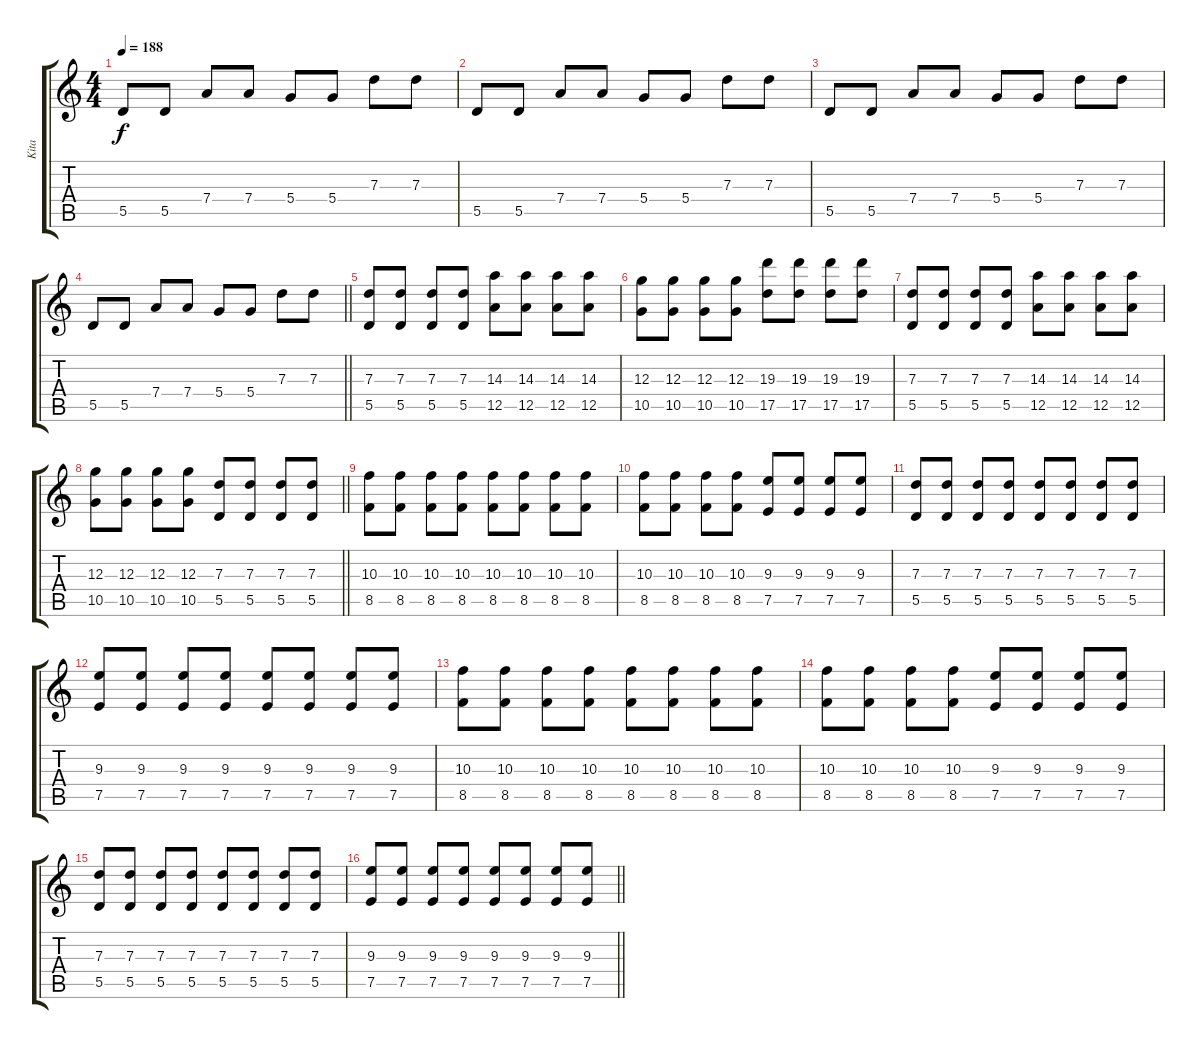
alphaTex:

\track ("Kita" "Kita") {instrument distortionguitar}
\staff {score tabs}
\tuning (E4 B3 G3 D3 A2 E2) {hide}
\ts (4 4)
\tempo 188
\clef g2
\ks c
5.5.8{dy f} 5.5.8 7.4.8 7.4.8 5.4.8 5.4.8 7.3.8 7.3.8 |
5.5.8 5.5.8 7.4.8 7.4.8 5.4.8 5.4.8 7.3.8 7.3.8 |
5.5.8 5.5.8 7.4.8 7.4.8 5.4.8 5.4.8 7.3.8 7.3.8 |
\barLineRight lightlight
5.5.8 5.5.8 7.4.8 7.4.8 5.4.8 5.4.8 7.3.8 7.3.8 |
(7.3 5.5).8 (7.3 5.5).8 (7.3 5.5).8 (7.3 5.5).8 (14.3 12.5).8 (14.3 12.5).8 (14.3 12.5).8 (14.3 12.5).8 |
(12.3 10.5).8 (12.3 10.5).8 (12.3 10.5).8 (12.3 10.5).8 (19.3 17.5).8 (19.3 17.5).8 (19.3 17.5).8 (19.3 17.5).8 |
(7.3 5.5).8 (7.3 5.5).8 (7.3 5.5).8 (7.3 5.5).8 (14.3 12.5).8 (14.3 12.5).8 (14.3 12.5).8 (14.3 12.5).8 |
\barLineRight lightlight
(12.3 10.5).8 (12.3 10.5).8 (12.3 10.5).8 (12.3 10.5).8 (7.3 5.5).8 (7.3 5.5).8 (7.3 5.5).8 (7.3 5.5).8 |
(10.3 8.5).8 (10.3 8.5).8 (10.3 8.5).8 (10.3 8.5).8 (10.3 8.5).8 (10.3 8.5).8 (10.3 8.5).8 (10.3 8.5).8 |
(10.3 8.5).8 (10.3 8.5).8 (10.3 8.5).8 (10.3 8.5).8 (9.3 7.5).8 (9.3 7.5).8 (9.3 7.5).8 (9.3 7.5).8 |
(7.3 5.5).8 (7.3 5.5).8 (7.3 5.5).8 (7.3 5.5).8 (7.3 5.5).8 (7.3 5.5).8 (7.3 5.5).8 (7.3 5.5).8 |
(9.3 7.5).8 (9.3 7.5).8 (9.3 7.5).8 (9.3 7.5).8 (9.3 7.5).8 (9.3 7.5).8 (9.3 7.5).8 (9.3 7.5).8 |
(10.3 8.5).8 (10.3 8.5).8 (10.3 8.5).8 (10.3 8.5).8 (10.3 8.5).8 (10.3 8.5).8 (10.3 8.5).8 (10.3 8.5).8 |
(10.3 8.5).8 (10.3 8.5).8 (10.3 8.5).8 (10.3 8.5).8 (9.3 7.5).8 (9.3 7.5).8 (9.3 7.5).8 (9.3 7.5).8 |
(7.3 5.5).8 (7.3 5.5).8 (7.3 5.5).8 (7.3 5.5).8 (7.3 5.5).8 (7.3 5.5).8 (7.3 5.5).8 (7.3 5.5).8 |
\barLineRight lightlight
(9.3 7.5).8 (9.3 7.5).8 (9.3 7.5).8 (9.3 7.5).8 (9.3 7.5).8 (9.3 7.5).8 (9.3 7.5).8 (9.3 7.5).8
